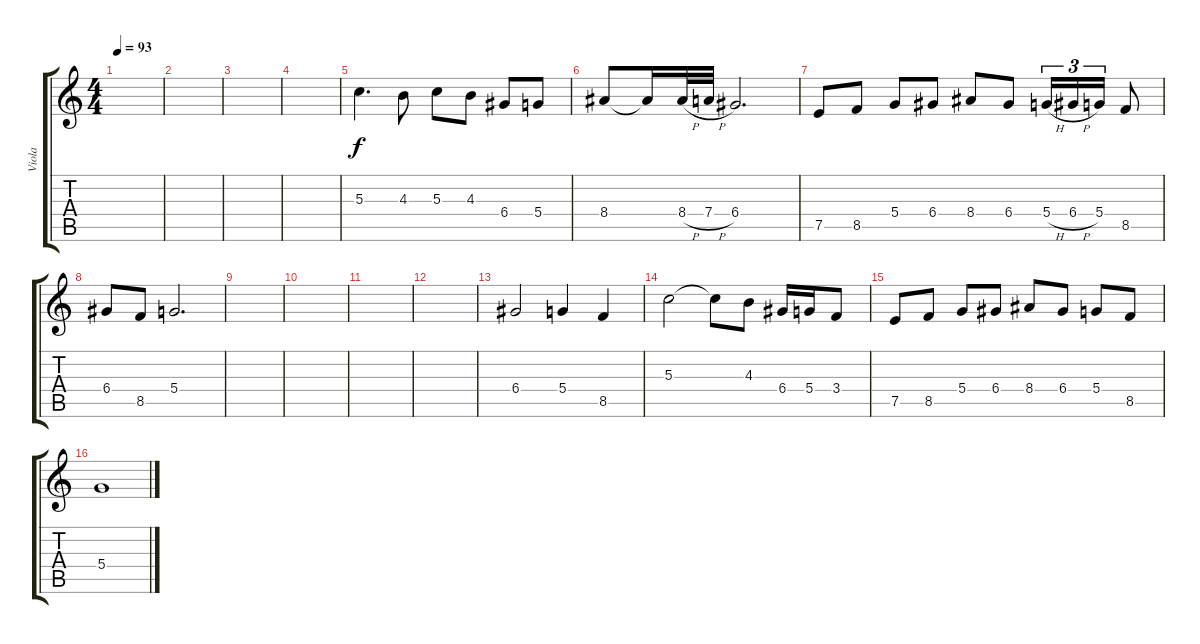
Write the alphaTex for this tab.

\track ("Viola" "Viola") {instrument distortionguitar}
\staff {score tabs}
\tuning (E4 B3 G3 D3 A2 E2) {hide}
\ts (4 4)
\tempo 93
\clef g2
\ks c
|
|
|
|
5.3.4{d} 4.3.8 5.3.8 4.3.8 6.4.8 5.4.8 |
8.4.8 8.4{t}.16 8.4{h}.32 7.4{h}.32 6.4.2{d} |
7.5.8 8.5.8 5.4.8 6.4.8 8.4.8 6.4.8 5.4{h}.16{tu (3 2)} 6.4{h}.16{tu (3 2)} 5.4.16{tu (3 2)} 8.5.8 |
6.4.8 8.5.8 5.4.2{d} |
|
|
|
|
6.4.2 5.4.4 8.5.4 |
5.3.2 5.3{t}.8 4.3.8 6.4.16 5.4.16 3.4.8 |
7.5.8 8.5.8 5.4.8 6.4.8 8.4.8 6.4.8 5.4.8 8.5.8 |
5.4.1
